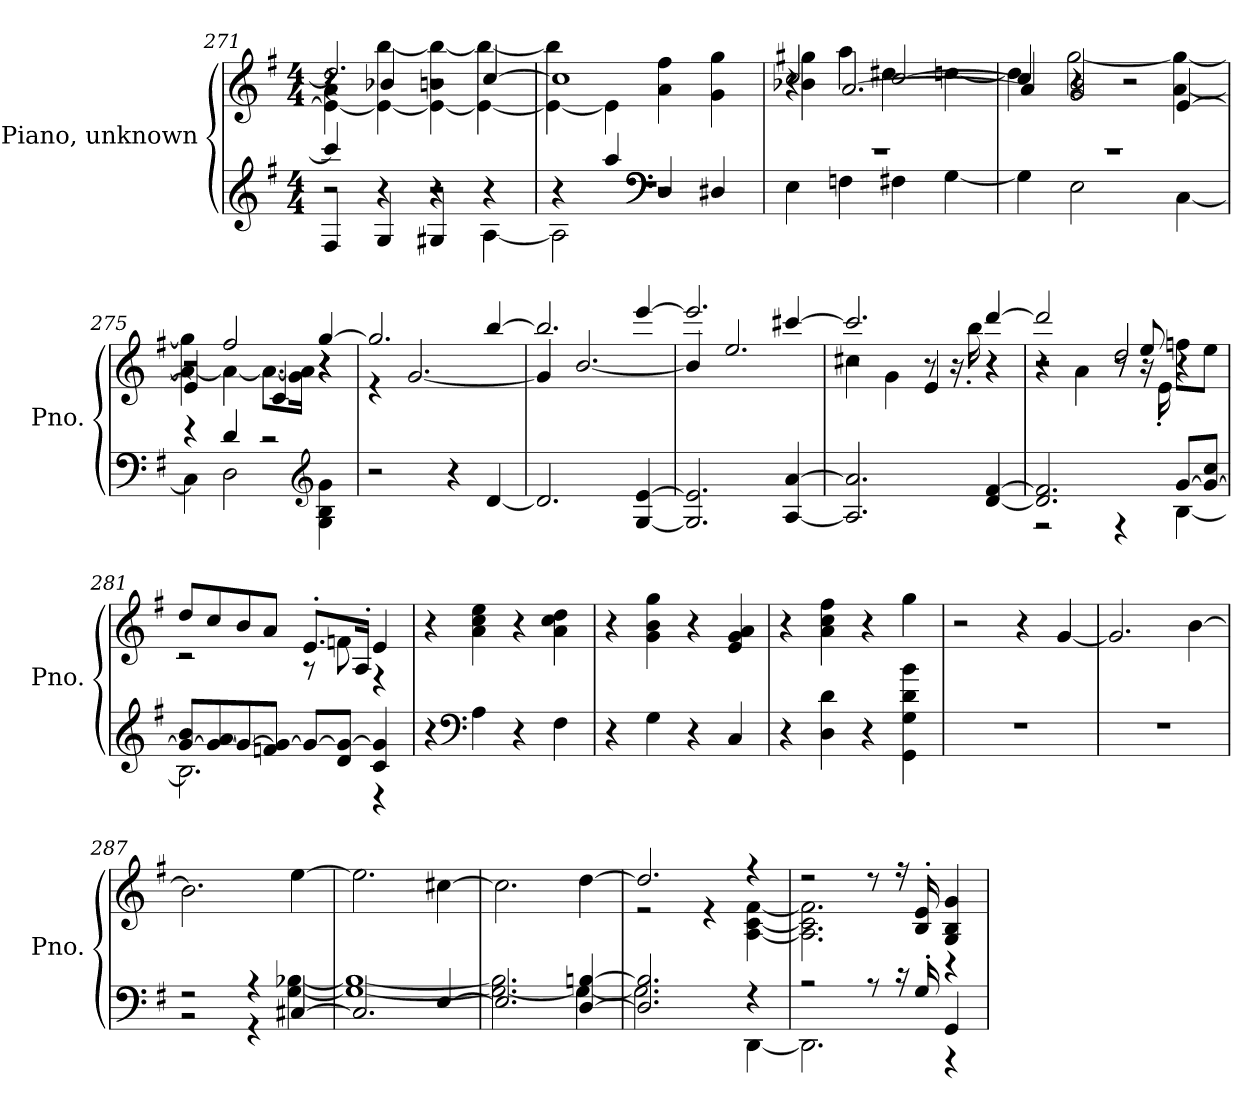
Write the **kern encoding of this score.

**kern	**kern
*part1	*part1
*staff2	*staff1
*I"Piano, unknown	*
*I'Pno.	*
*clefG2	*clefG2
*k[f#]	*k[f#]
*M4/4	*M4/4
=271	=271
*^	*^
*	*^	*	*^
4ccc/]	2r	4F#/	2.dd/]	4e\_ 4a\	4r
4r	.	4G/	.	4e\_ [4bb\	4b-X/
2r	4r	4G#X/	.	4e\_ 4bn\ 4bb\_	2r
.	[4A\	4r	[4cc/	4e\_ 4bb\_	.
*	*	*	*	*v	*v
=272	=272	=272	=272	=272
1r	2A\]	4r	1cc]	4e\_ 4bb\]
.	.	4aa/	.	4e\]
*clefF4	*	*	*	*
.	2r	4D/	.	4a\ 4ff#\
.	.	4D#X/	.	4g\ 4gg\
*	*v	*v	*	*
!!LO:LB:g=z
=273	=273	=273	=273
*	*	*	*^
1r	4E\	2cc/	4b-X\ 4gg#X\	4r
.	4Fn\	.	4aa\	[2.a/
.	4F#X\	[2cc/	4dd#X\	.
.	[4G\	.	[4ddn\	.
=274	=274	=274	=274	=274
1r	4G\]	4cc/]	4dd\]	4a/]
.	2E\	2g/ 2b/	[2gg\	4r
.	.	.	.	2r
.	[4C\	[4e/	[4a\ 4gg\_	.
=275	=275	=275	=275	=275
4r	4C\]	4e/]	4a\_ 4gg\]	2r
4d/	2D\	2ff#/	4a\_	.
2r	.	.	8.a\L_	4c/
.	.	.	16g\ 16a\]Jk	.
*clefG2	*	*	*	*
.	4G\ 4B\ 4g\	[4gg/	4r	4r
*v	*v	*	*	*
*	*	*v	*v
=276	=276	=276
2r	2.gg/]	4r
.	.	[2.g/
4r	.	.
[4d/	[4bb/	.
=277	=277	=277
2.d/]	2.bb/]	4g/]
.	.	[2.b/
[4G/ [4e/	[4eee/	.
=278	=278	=278
2.G/] 2.e/]	2.eee/]	4b/]
.	.	2.ee/
[4A/ [4a/	[4ccc#X/	.
!!LO:PB:g=z
=279	=279	=279
*	*	*^
2.A/] 2.a/]	2.ccc#/]	4cc#X\	2r
.	.	4g\	.
.	.	8r	4e/
.	.	16r	.
.	.	16bb'\	.
[4d/ [4f#/	[4ddd/	4r	4r
=280	=280	=280	=280
*^	*	*	*
2.d/] 2.f#/]	2r	2ddd/]	4r	2r
.	.	.	4a\	.
.	4r	2dd/	8r	8r
.	.	.	16r	8ee/
.	.	.	16e'\	.
[8g/L	[4B\	.	8ffn\L	4r
8g/_ 8cc/J	.	.	8ee\J	.
*	*	*	*v	*v
=281	=281	=281	=281
8g/_ 8b/L	2.B\]	8dd/L	2r
8g/_ 8a/	.	8cc/	.
8g/_	.	8b/	.
8fn/ 8g/_J	.	8a/J	.
8g/L_	.	8.e'/L	8r
8d/ 8g/_J	.	.	8fn\
.	.	16A'/Jk	.
4c/ 4g/]	4r	4e/	4r
*v	*v	*	*
*	*v	*v
=282	=282
4r	4r
*clefF4	*
4A\	4a\ 4cc\ 4ee\
4r	4r
4F#\	4a\ 4cc\ 4dd\
=283	=283
4r	4r
4G\	4g\ 4b\ 4gg\
4r	4r
4C/	4e/ 4g/ 4a/
!!LO:LB:g=z
=284	=284
4r	4r
4D\ 4d\	4a\ 4cc\ 4ff#\
4r	4r
4GG\ 4G\ 4d\ 4b\	4gg\
=285	=285
1r	2r
.	4r
.	[4g/
=286	=286
1r	2.g/]
.	[4b\
=287	=287
*^	*
2r	2r	2.b\]
4r	4r	.
[4C#X/	[4G\ [4B-X\	[4ee\
=288	=288	=288
2.C#/]	1G_ 1B-_	2.ee\]
[4E/	.	[4cc#X\
=289	=289	=289
2.E/]	2.G\_ 2.B-\]	2.cc#\]
[4D/ [4Bn/	4G\_	[4dd\
=290	=290	=290
*	*	*^
2.D/] 2.B/]	2.G\]	2.dd/]	2r
.	.	.	4r
4r	[4DD\	4r	[4A\ [4c\ [4f#\
=291	=291	=291	=291
2r	2.DD\]	2r	2.A\] 2.c\] 2.f#\]
8r	.	8r	.
16r	.	16r	.
16G'/	.	16B/' 16e/'	.
4GG/	4r	4G/ 4B/ 4g/	4r
*v	*v	*	*
*	*v	*v
=	=
*-	*-
